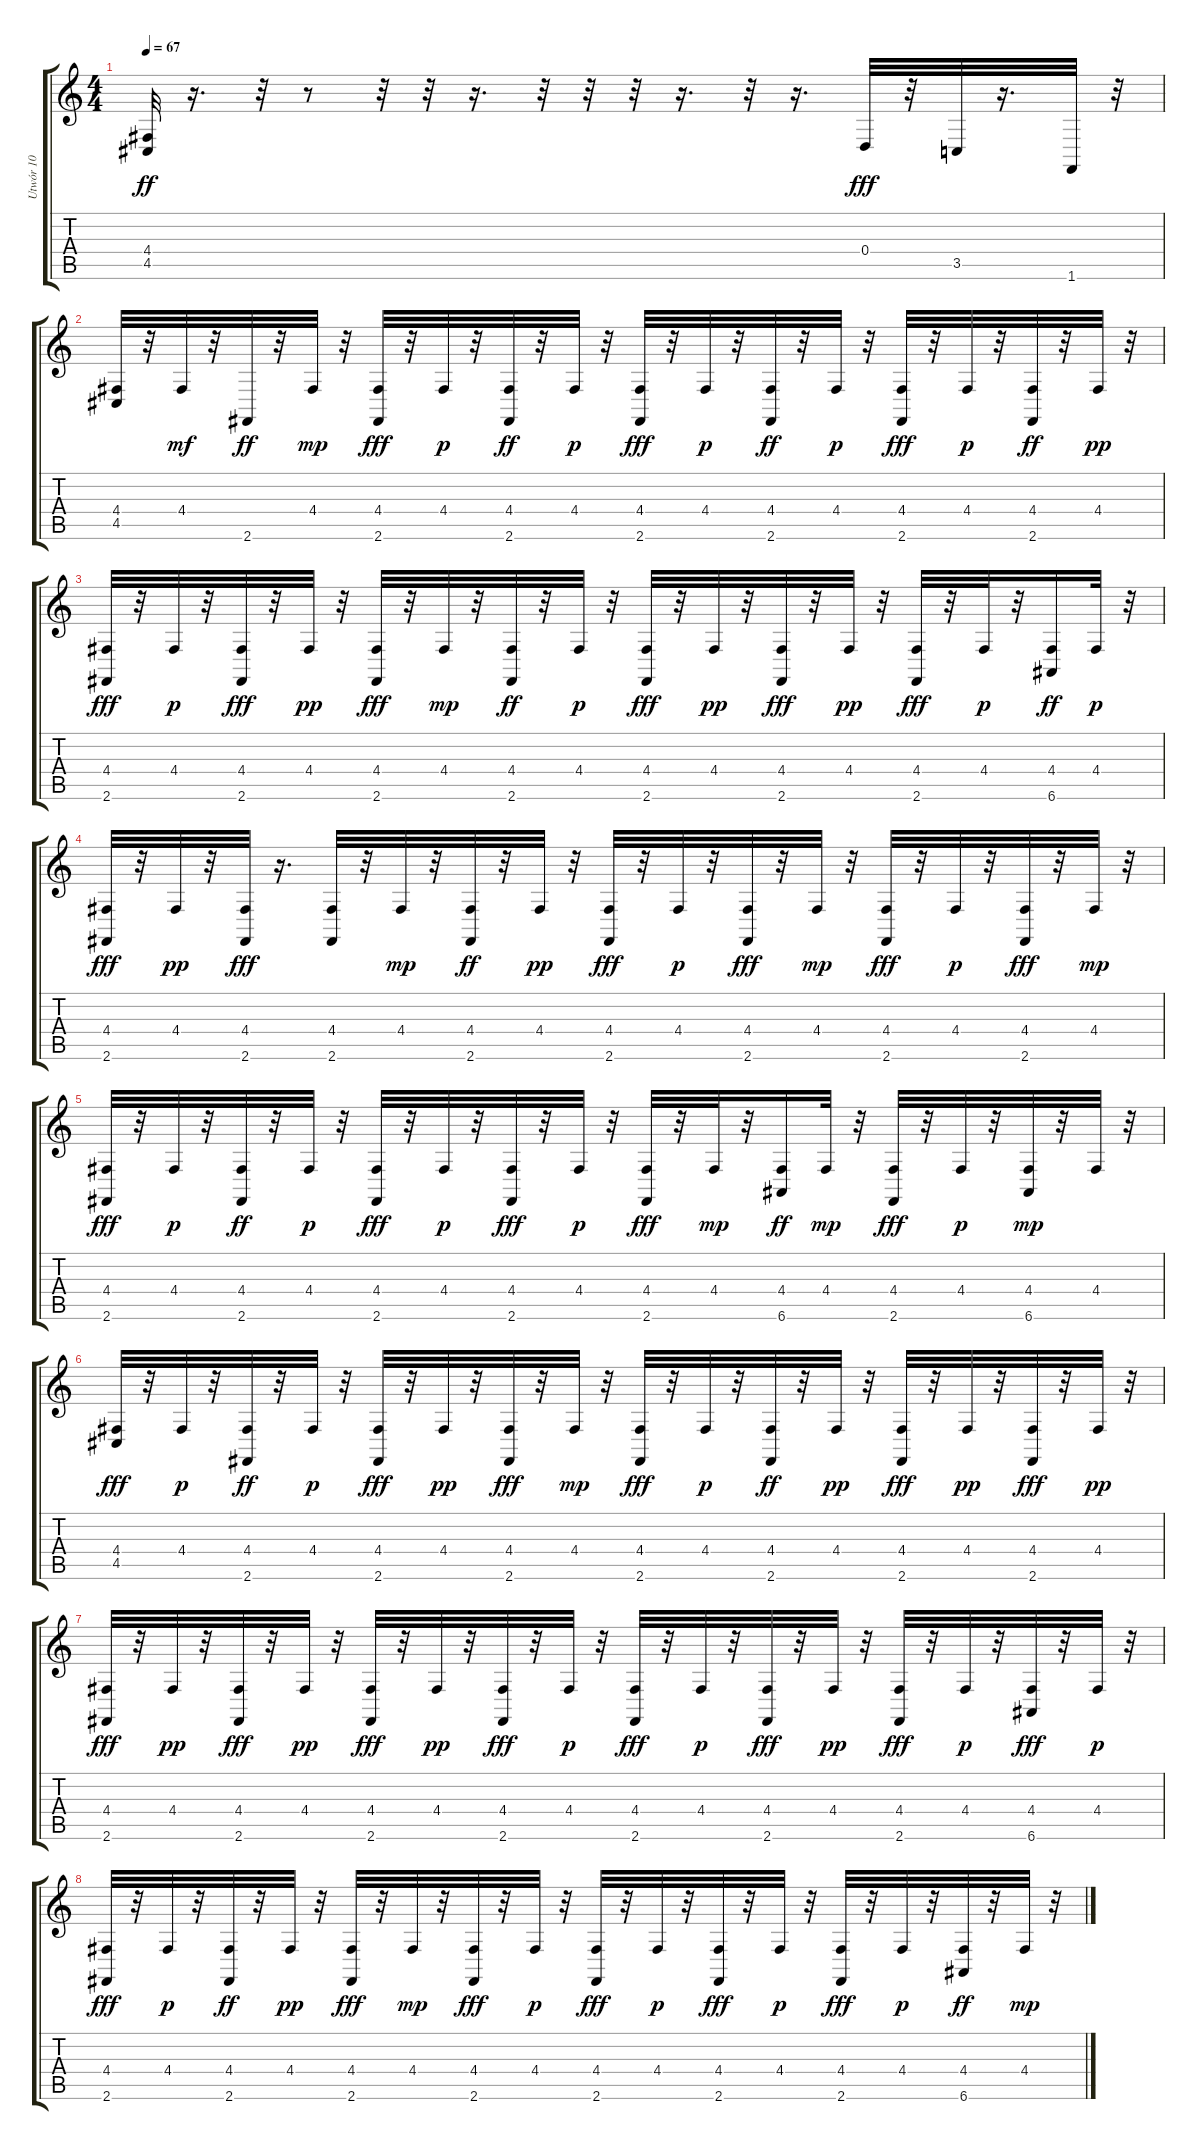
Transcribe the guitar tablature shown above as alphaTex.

\track ("Utwór 10" "Utwór 10") {instrument acousticgrandpiano}
\staff {score tabs}
\tuning (E4 B3 G3 D3 A2 E2) {hide}
\ts (4 4)
\tempo 67
\clef g2
\ks c
(4.4 4.5).32{dy ff} r.16{d} r.32 r.8 r.32 r.32 r.16{d} r.32 r.32 r.32 r.16{d} r.32 r.16{d} 0.4.32{dy fff} r.32 3.5.32 r.16{d} 1.6.32 r.32 |
(4.4 4.5).32 r.32 4.4.32{dy mf} r.32 2.6.32{dy ff} r.32 4.4.32{dy mp} r.32 (4.4 2.6).32{dy fff} r.32 4.4.32{dy p} r.32 (4.4 2.6).32{dy ff} r.32 4.4.32{dy p} r.32 (4.4 2.6).32{dy fff} r.32 4.4.32{dy p} r.32 (4.4 2.6).32{dy ff} r.32 4.4.32{dy p} r.32 (4.4 2.6).32{dy fff} r.32 4.4.32{dy p} r.32 (4.4 2.6).32{dy ff} r.32 4.4.32{dy pp} r.32 |
(4.4 2.6).32{dy fff} r.32 4.4.32{dy p} r.32 (4.4 2.6).32{dy fff} r.32 4.4.32{dy pp} r.32 (4.4 2.6).32{dy fff} r.32 4.4.32{dy mp} r.32 (4.4 2.6).32{dy ff} r.32 4.4.32{dy p} r.32 (4.4 2.6).32{dy fff} r.32 4.4.32{dy pp} r.32 (4.4 2.6).32{dy fff} r.32 4.4.32{dy pp} r.32 (4.4 2.6).32{dy fff} r.32 4.4.32{dy p} r.32 (4.4 6.6).16{dy ff} 4.4.32{dy p} r.32 |
(4.4 2.6).32{dy fff} r.32 4.4.32{dy pp} r.32 (4.4 2.6).32{dy fff} r.16{d} (4.4 2.6).32 r.32 4.4.32{dy mp} r.32 (4.4 2.6).32{dy ff} r.32 4.4.32{dy pp} r.32 (4.4 2.6).32{dy fff} r.32 4.4.32{dy p} r.32 (4.4 2.6).32{dy fff} r.32 4.4.32{dy mp} r.32 (4.4 2.6).32{dy fff} r.32 4.4.32{dy p} r.32 (4.4 2.6).32{dy fff} r.32 4.4.32{dy mp} r.32 |
(4.4 2.6).32{dy fff} r.32 4.4.32{dy p} r.32 (4.4 2.6).32{dy ff} r.32 4.4.32{dy p} r.32 (4.4 2.6).32{dy fff} r.32 4.4.32{dy p} r.32 (4.4 2.6).32{dy fff} r.32 4.4.32{dy p} r.32 (4.4 2.6).32{dy fff} r.32 4.4.32{dy mp} r.32 (4.4 6.6).16{dy ff} 4.4.32{dy mp} r.32 (4.4 2.6).32{dy fff} r.32 4.4.32{dy p} r.32 (4.4 6.6).32{dy mp} r.32 4.4.32 r.32 |
(4.4 4.5).32{dy fff} r.32 4.4.32{dy p} r.32 (4.4 2.6).32{dy ff} r.32 4.4.32{dy p} r.32 (4.4 2.6).32{dy fff} r.32 4.4.32{dy pp} r.32 (4.4 2.6).32{dy fff} r.32 4.4.32{dy mp} r.32 (4.4 2.6).32{dy fff} r.32 4.4.32{dy p} r.32 (4.4 2.6).32{dy ff} r.32 4.4.32{dy pp} r.32 (4.4 2.6).32{dy fff} r.32 4.4.32{dy pp} r.32 (4.4 2.6).32{dy fff} r.32 4.4.32{dy pp} r.32 |
(4.4 2.6).32{dy fff} r.32 4.4.32{dy pp} r.32 (4.4 2.6).32{dy fff} r.32 4.4.32{dy pp} r.32 (4.4 2.6).32{dy fff} r.32 4.4.32{dy pp} r.32 (4.4 2.6).32{dy fff} r.32 4.4.32{dy p} r.32 (4.4 2.6).32{dy fff} r.32 4.4.32{dy p} r.32 (4.4 2.6).32{dy fff} r.32 4.4.32{dy pp} r.32 (4.4 2.6).32{dy fff} r.32 4.4.32{dy p} r.32 (4.4 6.6).32{dy fff} r.32 4.4.32{dy p} r.32 |
(4.4 2.6).32{dy fff} r.32 4.4.32{dy p} r.32 (4.4 2.6).32{dy ff} r.32 4.4.32{dy pp} r.32 (4.4 2.6).32{dy fff} r.32 4.4.32{dy mp} r.32 (4.4 2.6).32{dy fff} r.32 4.4.32{dy p} r.32 (4.4 2.6).32{dy fff} r.32 4.4.32{dy p} r.32 (4.4 2.6).32{dy fff} r.32 4.4.32{dy p} r.32 (4.4 2.6).32{dy fff} r.32 4.4.32{dy p} r.32 (4.4 6.6).32{dy ff} r.32 4.4.32{dy mp} r.32
